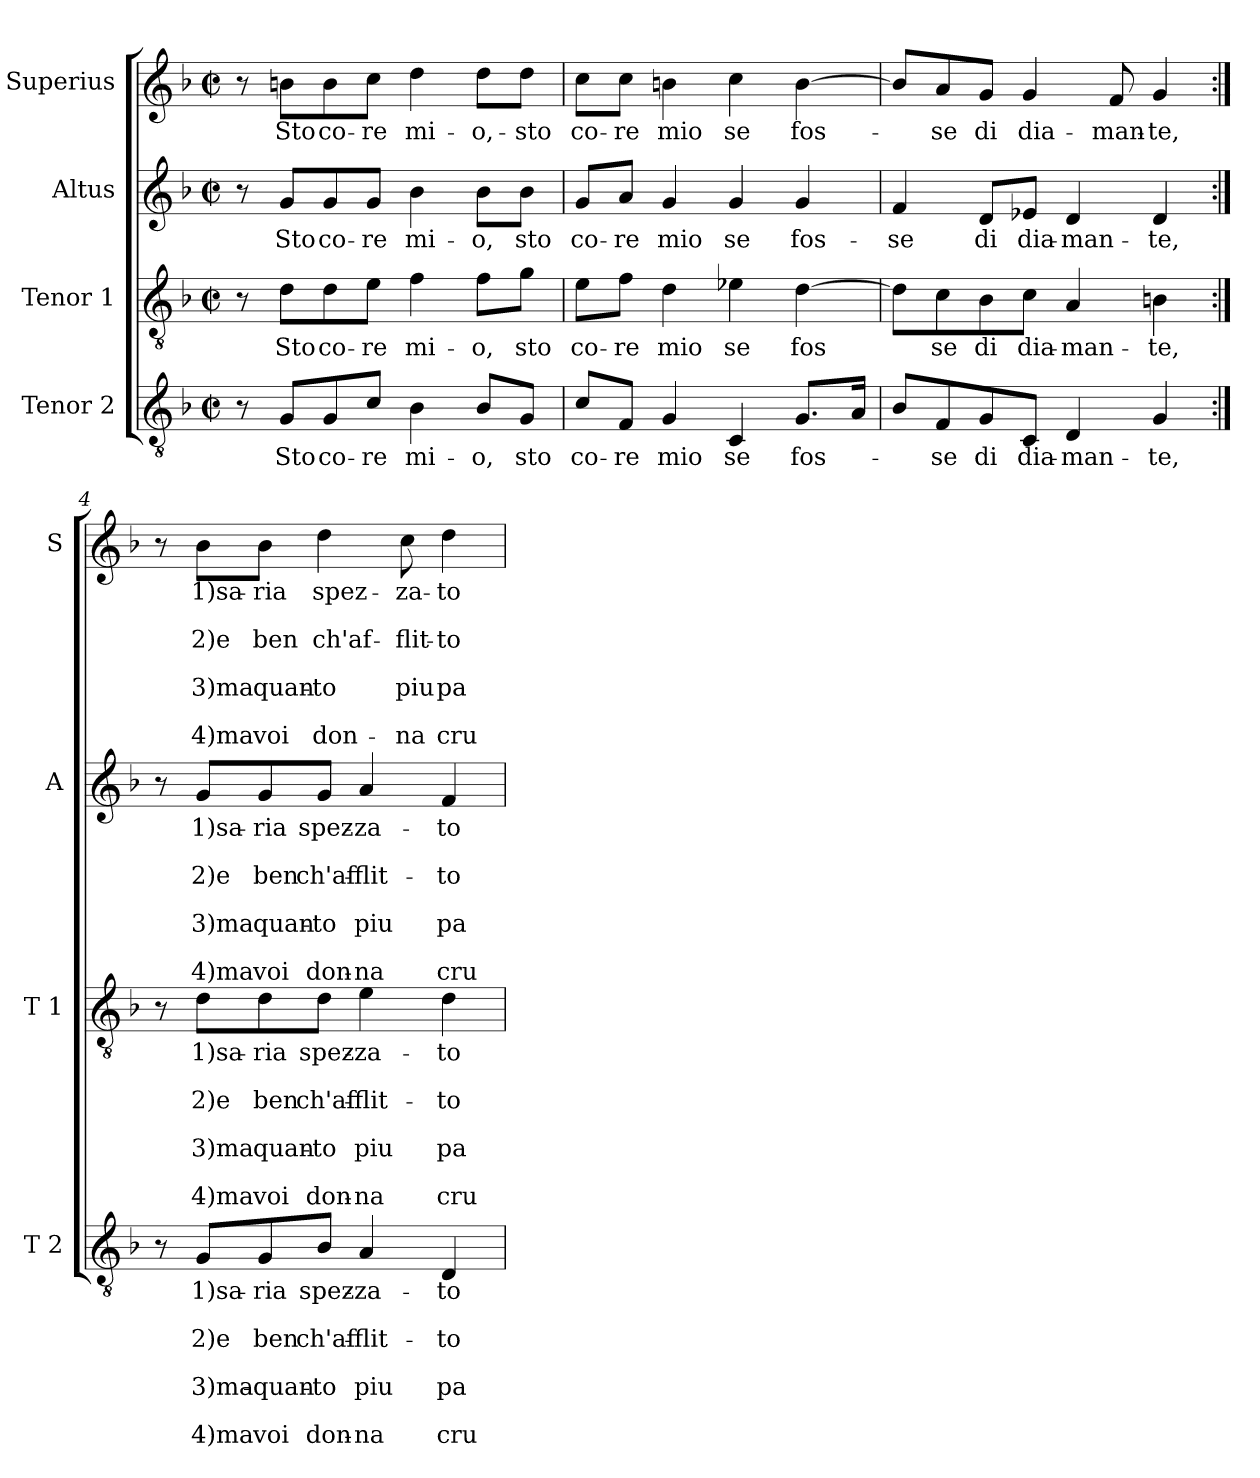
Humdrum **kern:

**kern	**text	**text	**text	**text	**text	**text	**text	**kern	**text	**text	**text	**text	**text	**text	**text	**kern	**text	**text	**text	**text	**text	**text	**text	**kern	**text	**text	**text	**text	**text	**text	**text
*part4	*part4	*part4	*part4	*part4	*part4	*part4	*part4	*part3	*part3	*part3	*part3	*part3	*part3	*part3	*part3	*part2	*part2	*part2	*part2	*part2	*part2	*part2	*part2	*part1	*part1	*part1	*part1	*part1	*part1	*part1	*part1
*staff4	*staff4	*staff4	*staff4	*staff4	*staff4	*staff4	*staff4	*staff3	*staff3	*staff3	*staff3	*staff3	*staff3	*staff3	*staff3	*staff2	*staff2	*staff2	*staff2	*staff2	*staff2	*staff2	*staff2	*staff1	*staff1	*staff1	*staff1	*staff1	*staff1	*staff1	*staff1
*I"Tenor 2	*	*	*	*	*	*	*	*I"Tenor 1	*	*	*	*	*	*	*	*I"Altus	*	*	*	*	*	*	*	*I"Superius	*	*	*	*	*	*	*
*I'T 2	*	*	*	*	*	*	*	*I'T 1	*	*	*	*	*	*	*	*I'A	*	*	*	*	*	*	*	*I'S	*	*	*	*	*	*	*
*clefGv2	*	*	*	*	*	*	*	*clefGv2	*	*	*	*	*	*	*	*clefG2	*	*	*	*	*	*	*	*clefG2	*	*	*	*	*	*	*
*k[b-]	*	*	*	*	*	*	*	*k[b-]	*	*	*	*	*	*	*	*k[b-]	*	*	*	*	*	*	*	*k[b-]	*	*	*	*	*	*	*
*F:	*	*	*	*	*	*	*	*F:	*	*	*	*	*	*	*	*F:	*	*	*	*	*	*	*	*F:	*	*	*	*	*	*	*
*M2/2	*	*	*	*	*	*	*	*M2/2	*	*	*	*	*	*	*	*M2/2	*	*	*	*	*	*	*	*M2/2	*	*	*	*	*	*	*
*met(c|)	*	*	*	*	*	*	*	*met(c|)	*	*	*	*	*	*	*	*met(c|)	*	*	*	*	*	*	*	*met(c|)	*	*	*	*	*	*	*
=1	=1	=1	=1	=1	=1	=1	=1	=1	=1	=1	=1	=1	=1	=1	=1	=1	=1	=1	=1	=1	=1	=1	=1	=1	=1	=1	=1	=1	=1	=1	=1
8r	.	.	.	.	.	.	.	8r	.	.	.	.	.	.	.	8r	.	.	.	.	.	.	.	8r	.	.	.	.	.	.	.
8G/L	Sto	.	.	.	.	.	.	8d\L	Sto	.	.	.	.	.	.	8g/L	Sto	.	.	.	.	.	.	8bn\L	Sto	.	.	.	.	.	.
8G/	co-	.	.	.	.	.	.	8d\	co-	.	.	.	.	.	.	8g/	co-	.	.	.	.	.	.	8b\	co-	.	.	.	.	.	.
8c/J	-re	.	.	.	.	.	.	8e\J	-re	.	.	.	.	.	.	8g/J	-re	.	.	.	.	.	.	8cc\J	-re	.	.	.	.	.	.
4B-\	mi-	.	.	.	.	.	.	4f\	mi-	.	.	.	.	.	.	4b-\	mi-	.	.	.	.	.	.	4dd\	mi-	.	.	.	.	.	.
8B-/L	-o,	.	.	.	.	.	.	8f\L	-o,	.	.	.	.	.	.	8b-\L	-o,	.	.	.	.	.	.	8dd\L	-o,-	.	.	.	.	.	.
8G/J	sto	.	.	.	.	.	.	8g\J	sto	.	.	.	.	.	.	8b-\J	sto	.	.	.	.	.	.	8dd\J	-sto	.	.	.	.	.	.
=2	=2	=2	=2	=2	=2	=2	=2	=2	=2	=2	=2	=2	=2	=2	=2	=2	=2	=2	=2	=2	=2	=2	=2	=2	=2	=2	=2	=2	=2	=2	=2
8c/L	co-	.	.	.	.	.	.	8e\L	co-	.	.	.	.	.	.	8g/L	co-	.	.	.	.	.	.	8cc\L	co-	.	.	.	.	.	.
8F/J	-re	.	.	.	.	.	.	8f\J	-re	.	.	.	.	.	.	8a/J	-re	.	.	.	.	.	.	8cc\J	-re	.	.	.	.	.	.
4G/	mio	.	.	.	.	.	.	4d\	mio	.	.	.	.	.	.	4g/	mio	.	.	.	.	.	.	4bn\	mio	.	.	.	.	.	.
4C/	se	.	.	.	.	.	.	4e-X\	se	.	.	.	.	.	.	4g/	se	.	.	.	.	.	.	4cc\	se	.	.	.	.	.	.
8.G/L	fos-	.	.	.	.	.	.	[4d\	fos	.	.	.	.	.	.	4g/	fos-	.	.	.	.	.	.	[4b\	fos-	.	.	.	.	.	.
16A/Jk	.	.	.	.	.	.	.	.	.	.	.	.	.	.	.	.	.	.	.	.	.	.	.	.	.	.	.	.	.	.	.
=3	=3	=3	=3	=3	=3	=3	=3	=3	=3	=3	=3	=3	=3	=3	=3	=3	=3	=3	=3	=3	=3	=3	=3	=3	=3	=3	=3	=3	=3	=3	=3
8B-/L	.	.	.	.	.	.	.	8d\L]	.	.	.	.	.	.	.	4f/	-se	.	.	.	.	.	.	8b/L]	.	.	.	.	.	.	.
8F/	-se	.	.	.	.	.	.	8c\	se	.	.	.	.	.	.	.	.	.	.	.	.	.	.	8a/	-se	.	.	.	.	.	.
8G/	di	.	.	.	.	.	.	8B-\	di	.	.	.	.	.	.	8d/L	di	.	.	.	.	.	.	8g/J	di	.	.	.	.	.	.
8C/J	dia-	.	.	.	.	.	.	8c\J	dia-	.	.	.	.	.	.	8e-X/J	dia-	.	.	.	.	.	.	4g/	dia-	.	.	.	.	.	.
4D/	-man-	.	.	.	.	.	.	4A/	-man-	.	.	.	.	.	.	4d/	-man-	.	.	.	.	.	.	.	.	.	.	.	.	.	.
.	.	.	.	.	.	.	.	.	.	.	.	.	.	.	.	.	.	.	.	.	.	.	.	8f/	-man-	.	.	.	.	.	.
4G/	-te,	.	.	.	.	.	.	4Bn\	-te,	.	.	.	.	.	.	4d/	-te,	.	.	.	.	.	.	4g/	-te,	.	.	.	.	.	.
!!LO:LB:g=z
=4:|!	=4:|!	=4:|!	=4:|!	=4:|!	=4:|!	=4:|!	=4:|!	=4:|!	=4:|!	=4:|!	=4:|!	=4:|!	=4:|!	=4:|!	=4:|!	=4:|!	=4:|!	=4:|!	=4:|!	=4:|!	=4:|!	=4:|!	=4:|!	=4:|!	=4:|!	=4:|!	=4:|!	=4:|!	=4:|!	=4:|!	=4:|!
8r	.	.	.	.	.	.	.	8r	.	.	.	.	.	.	.	8r	.	.	.	.	.	.	.	8r	.	.	.	.	.	.	.
8G/L	1)sa-	.	2)e	.	3)ma-	.	4)ma	8d\L	1)sa-	.	2)e	.	3)ma	.	4)ma	8g/L	1)sa-	.	2)e	.	3)ma	.	4)ma	8b-\L	1)sa-	.	2)e	.	3)ma	.	4)ma
8G/	-ria	.	ben	.	-quan-	.	voi	8d\	-ria	.	ben	.	quan-	.	voi	8g/	-ria	.	ben	.	quan-	.	voi	8b-\J	-ria	.	ben	.	quan-	.	voi
8B-/J	spez-	.	ch'af-	.	-to	.	don-	8d\J	spez-	.	ch'af-	.	-to	.	don-	8g/J	spez-	.	ch'af-	.	-to	.	don-	4dd\	spez-	.	ch'af-	.	-to	.	don-
4A/	-za-	.	-flit-	.	piu	.	-na	4e\	-za-	.	-flit-	.	piu	.	-na	4a/	-za-	.	-flit-	.	piu	.	-na	.	.	.	.	.	.	.	.
.	.	.	.	.	.	.	.	.	.	.	.	.	.	.	.	.	.	.	.	.	.	.	.	8cc\	-za-	.	-flit-	.	piu	.	-na
4D/	-to	.	-to	.	pa-	.	cru-	4d\	-to	.	-to	.	pa-	.	cru-	4f/	-to	.	-to	.	pa-	.	cru-	4dd\	-to	.	-to	.	pa-	.	cru-
=	=	=	=	=	=	=	=	=	=	=	=	=	=	=	=	=	=	=	=	=	=	=	=	=	=	=	=	=	=	=	=
*-	*-	*-	*-	*-	*-	*-	*-	*-	*-	*-	*-	*-	*-	*-	*-	*-	*-	*-	*-	*-	*-	*-	*-	*-	*-	*-	*-	*-	*-	*-	*-
